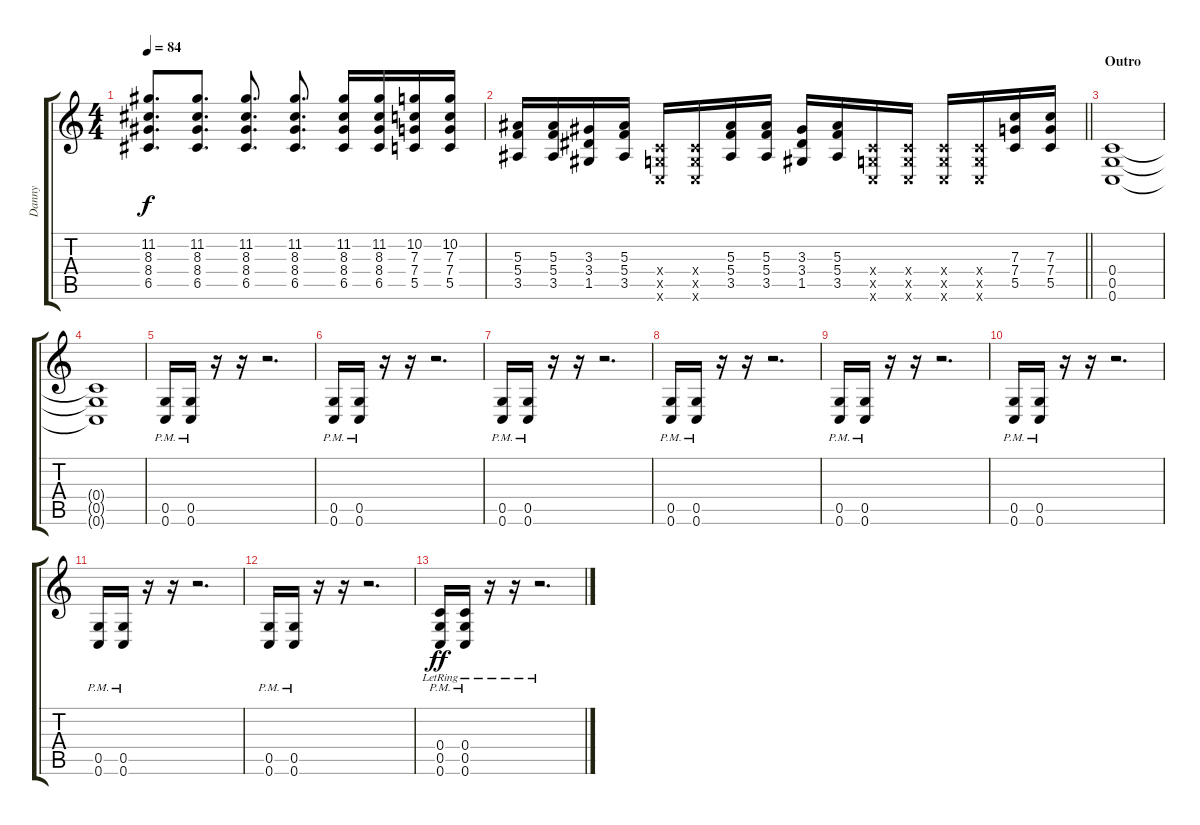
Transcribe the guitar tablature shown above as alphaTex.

\track ("Danny" "Danny") {instrument distortionguitar}
\staff {score tabs}
\tuning (D4 A3 F3 C3 G2 C2) {hide}
\ts (4 4)
\tempo 84
\clef g2
\ks c
(11.2 8.3 8.4 6.5).8{d dy f} (11.2 8.3 8.4 6.5).8{d} (11.2 8.3 8.4 6.5).8{d} (11.2 8.3 8.4 6.5).8{d} (11.2 8.3 8.4 6.5).16 (11.2 8.3 8.4 6.5).16 (10.2 7.3 7.4 5.5).16 (10.2 7.3 7.4 5.5).16 |
\barLineRight lightlight
(5.3 5.4 3.5).16 (5.3 5.4 3.5).16 (3.3 3.4 1.5).16 (5.3 5.4 3.5).16 (0.4{x} 0.5{x} 0.6{x}).16 (0.4{x} 0.5{x} 0.6{x}).16 (5.3 5.4 3.5).16 (5.3 5.4 3.5).16 (3.3 3.4 1.5).16 (5.3 5.4 3.5).16 (0.4{x} 0.5{x} 0.6{x}).16 (0.4{x} 0.5{x} 0.6{x}).16 (0.4{x} 0.5{x} 0.6{x}).16 (0.4{x} 0.5{x} 0.6{x}).16 (7.3 7.4 5.5).16 (7.3 7.4 5.5).16 |
\section ("" "Outro")
(0.4 0.5 0.6).1 |
(0.4{t} 0.5{t} 0.6{t}).1 |
(0.5{pm} 0.6{pm}).16 (0.5{pm} 0.6{pm}).16 r.16 r.16 r.2{d} |
(0.5{pm} 0.6{pm}).16 (0.5{pm} 0.6{pm}).16 r.16 r.16 r.2{d} |
(0.5{pm} 0.6{pm}).16{volume 2} (0.5{pm} 0.6{pm}).16 r.16 r.16 r.2{d} |
(0.5{pm} 0.6{pm}).16 (0.5{pm} 0.6{pm}).16 r.16 r.16 r.2{d} |
(0.5{pm} 0.6{pm}).16 (0.5{pm} 0.6{pm}).16 r.16 r.16 r.2{d} |
(0.5{pm} 0.6{pm}).16 (0.5{pm} 0.6{pm}).16 r.16 r.16 r.2{d} |
(0.5{pm} 0.6{pm}).16{volume 0} (0.5{pm} 0.6{pm}).16 r.16 r.16 r.2{d} |
(0.5{pm} 0.6{pm}).16 (0.5{pm} 0.6{pm}).16 r.16 r.16 r.2{d} |
(0.4{pm lr} 0.5{pm lr} 0.6{pm lr}).16{dy ff volume 13} (0.4{pm lr} 0.5{pm lr} 0.6{pm lr}).16 r.16 r.16 r.2{d}
